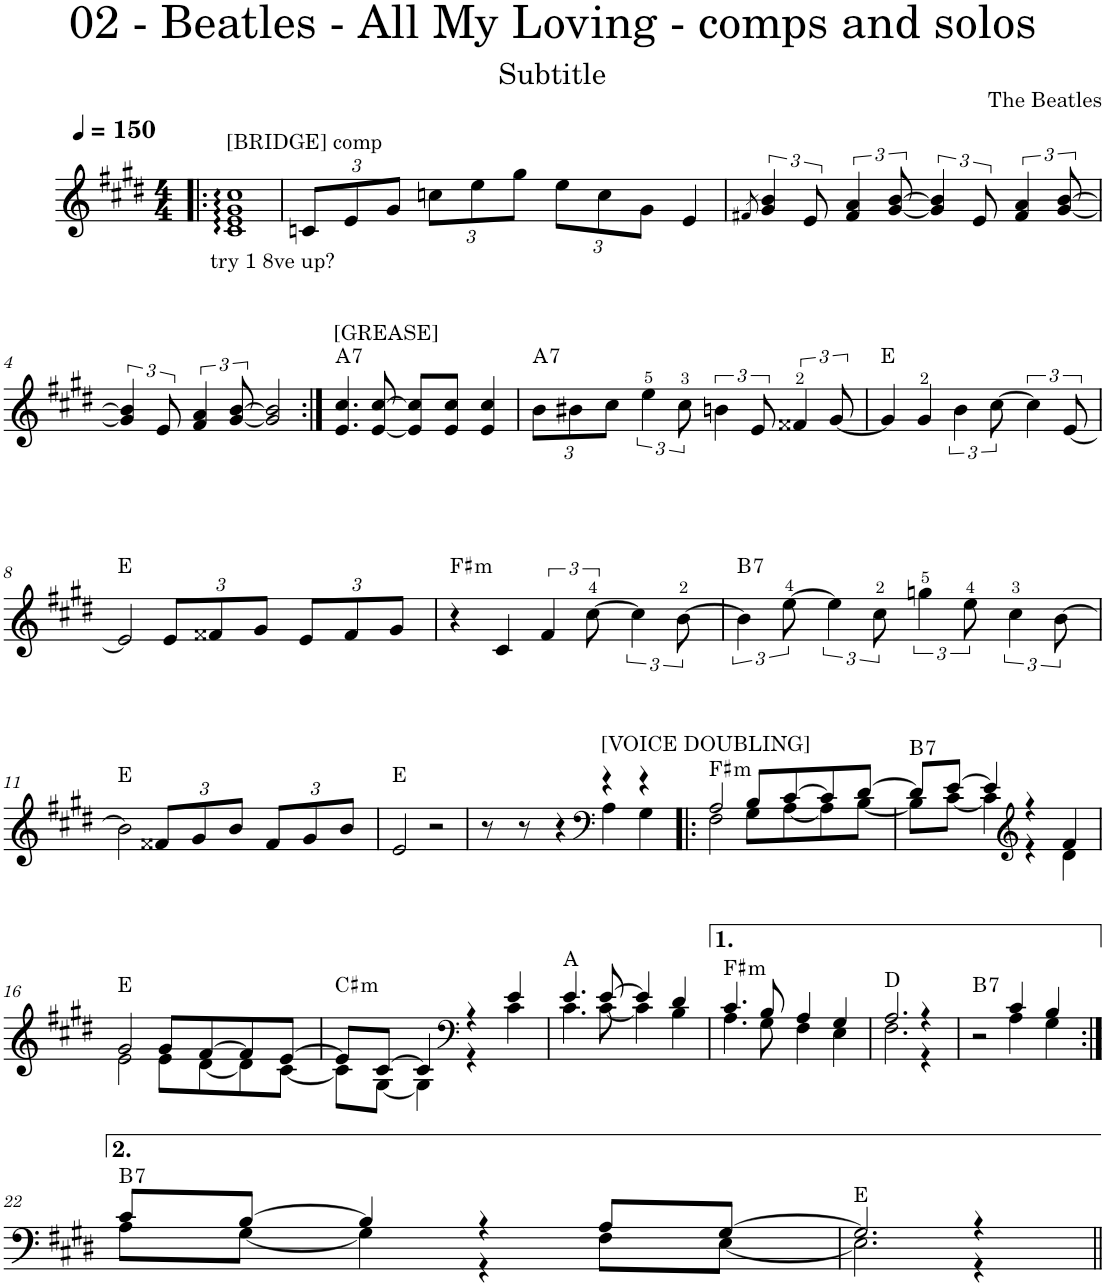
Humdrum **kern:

**kern	**harte
*part1	*part1
*staff1	*
*I"Piano	*
*I'Pno.	*
*clefG2	*
*k[f#c#g#d#]	*
*M4/4	*
*MM150	*
=1!|:	=1!|:
!LO:TX:a:t=[BRIDGE] comp	!
!LO:TX:b:t=try 1 8ve up?	!
1c#: 1e: 1g#: 1cc#:	.
=2	=2
*Xbrackettup	*
12cn/L	.
12e/	.
12g#/J	.
12ccn\L	.
12ee\	.
12gg#\J	.
12ee\L	.
12cc\	.
12g#\J	.
4e/	.
=3	=3
8qf#X/	.
*brackettup	*
6g#/ 6b/	.
12e/	.
6f#/ 6a/	.
[4g#/ [4b/	.
12e/	.
6f#/ 6a/	.
[12g#/ [12b/	.
!!LO:LB:g=z
=4	=4
6g#/] 6b/]	.
12e/	.
6f#/ 6a/	.
[12g#/ [12b/	.
2g#/] 2b/]	.
=5:|!	=5:|!
!LO:TX:a:t=[GREASE]	!LO:H:kt=7
4.e/ 4.cc#/	A:7
[8e/ [8cc#/	.
8e/] 8cc#/]L	.
8e/ 8cc#/J	.
4e/ 4cc#/	.
=6	=6
*Xbrackettup	*
!	!LO:H:kt=7
12b\L	A:7
12b#X\	.
12cc#\J	.
*brackettup	*
6ee\	.
12cc#\	.
6bn\	.
12e/	.
6f##X/	.
[12g#/	.
=7	=7
4g#/]	E:maj
4g#/	.
6b\	.
[4cc#\	.
[12e/	.
!!LO:LB:g=z
=8	=8
2e/]	E:maj
*Xbrackettup	*
12e/L	.
12f##X/	.
12g#/J	.
12e/L	.
12f##/	.
12g#/J	.
=9	=9
!	!LO:H:kt=m
4r	F#:min
4c#/	.
6f#/	.
[4cc#\	.
[12b\	.
=10	=10
!	!LO:H:kt=7
6b\]	B:7
[4ee\	.
*brackettup	*
12cc#\	.
6ggn\	.
12ee\	.
6cc#\	.
[12b\	.
!!LO:LB:g=z
=11	=11
2b\]	E:maj
*Xbrackettup	*
12f##X/L	.
12g#/	.
12b/J	.
12f##/L	.
12g#/	.
12b/J	.
=12	=12
2e/	E:maj
2r	.
=13	=13
*^	*
8r	2ryy	.
8r	.	.
4r	.	.
*clefF4	*	*
!LO:TX:a:t=[VOICE DOUBLING]	!	!
4r	4A\	.
4r	4G#\	.
=14!|:	=14!|:	=14!|:
!	!	!LO:H:kt=m
2A/	2F#\	F#:min
8B/L	8G#\L	.
[8c#/	[8A\	.
8c#/]	8A\]	.
[8d#/J	[8B\J	.
=15	=15	=15
!	!	!LO:H:kt=7
8d#/L]	8B\L]	B:7
[8e/J	[8c#\J	.
4e/]	4c#\]	.
*clefG2	*	*
4r	4r	.
4f#/	4d#\	.
!!LO:LB:g=z	!!
=16	=16	=16
2g#/	2e\	E:maj
8g#/L	8e\L	.
[8f#/	[8d#\	.
8f#/]	8d#\]	.
[8e/J	[8c#\J	.
=17	=17	=17
!	!	!LO:H:kt=m
8e/L]	8c#\L]	C#:min
[8c#/J	[8G#\J	.
4c#/]	4G#\]	.
*clefF4	*	*
4r	4r	.
4e/	4c#\	.
=18	=18	=18
4.e/	4.c#\	A:maj
[8e/	[8c#\	.
4e/]	4c#\]	.
4d#/	4B\	.
=19	=19	=19
!	!	!LO:H:kt=m
4.c#/	4.A\	F#:min
8B/	8G#\	.
4A/	4F#\	.
4G#/	4E\	.
=20	=20	=20
2.A/	2.F#\	D:maj
4r	4r	.
=21	=21	=21
!	!	!LO:H:kt=7
2r	2ryy	B:7
4c#/	4A\	.
4B/	4G#\	.
!!LO:LB:g=z	!!
=22:|!	=22:|!	=22:|!
!	!	!LO:H:kt=7
8c#/L	8A\L	B:7
[8B/J	[8G#\J	.
4B/]	4G#\]	.
4r	4r	.
8A/L	8F#\L	.
[8G#/J	[8E\J	.
=23	=23	=23
2.G#/]	2.E\]	E:maj
4r	4r	.
*v	*v	*
=||	=||
*-	*-
